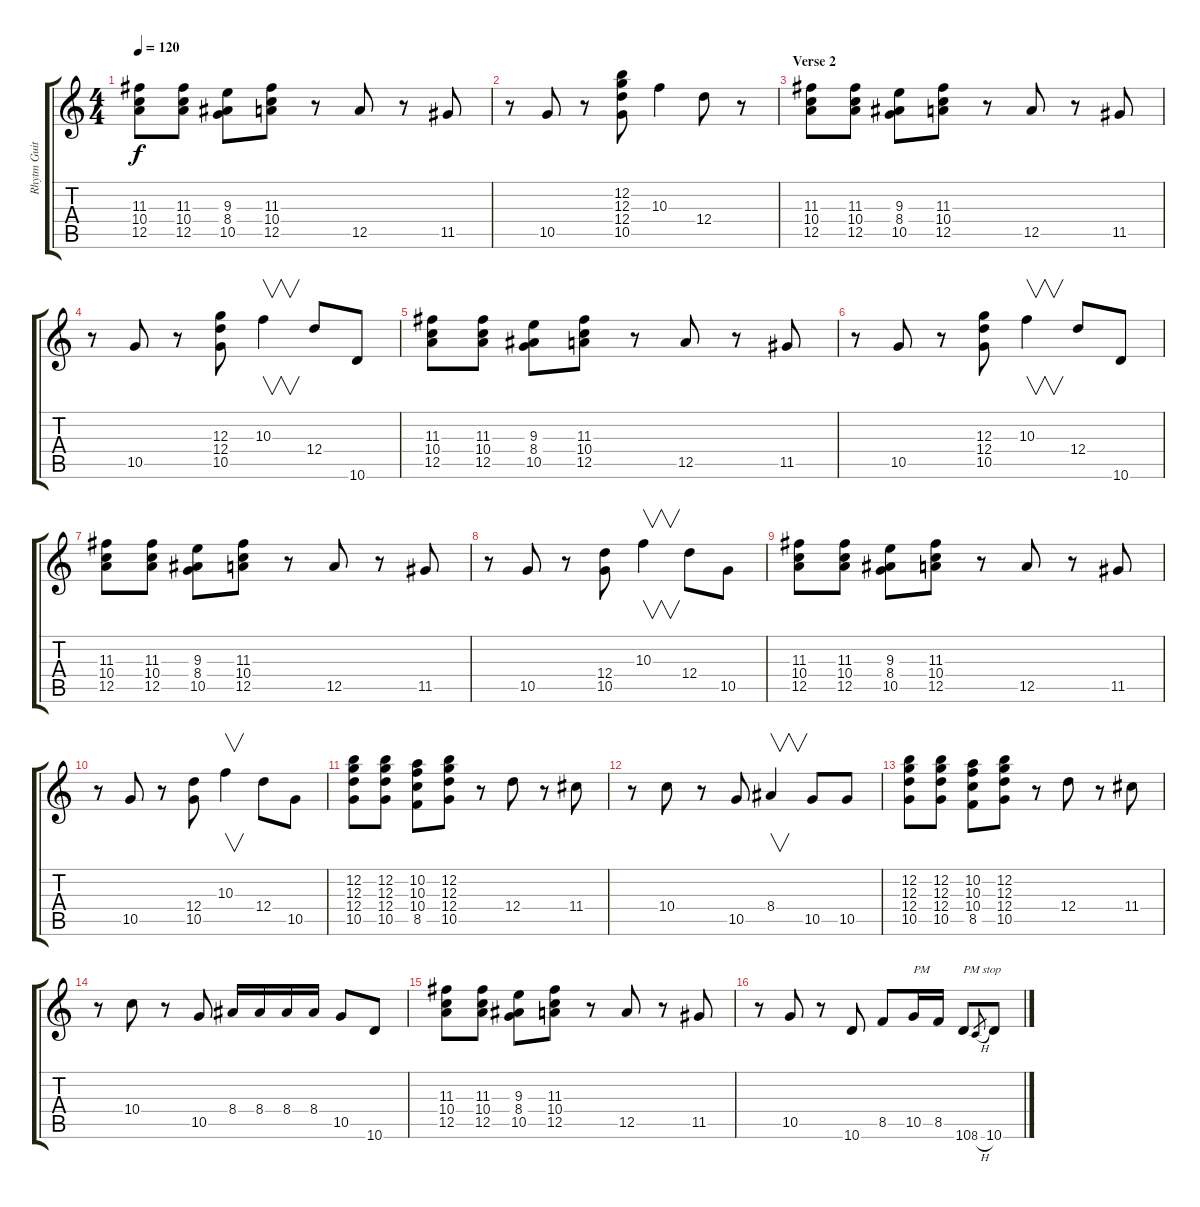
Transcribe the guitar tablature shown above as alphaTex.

\track ("Rhytm Guitar" "Rhytm Guit") {instrument overdrivenguitar}
\staff {score tabs}
\tuning (E4 B3 G3 D3 A2 E2) {hide}
\ts (4 4)
\tempo 120
\clef g2
\ks c
(11.3 10.4 12.5).8{dy f} (11.3 10.4 12.5).8 (9.3 8.4 10.5).8 (11.3 10.4 12.5).8 r.8 12.5.8 r.8 11.5.8 |
r.8 10.5.8 r.8 (12.2 12.3 12.4 10.5).8 10.3.4 12.4.8 r.8 |
\section ("" "Verse 2")
(11.3 10.4 12.5).8 (11.3 10.4 12.5).8 (9.3 8.4 10.5).8 (11.3 10.4 12.5).8 r.8 12.5.8 r.8 11.5.8 |
r.8 10.5.8 r.8 (12.3 12.4 10.5).8 10.3.4{v} 12.4.8 10.6.8 |
(11.3 10.4 12.5).8 (11.3 10.4 12.5).8 (9.3 8.4 10.5).8 (11.3 10.4 12.5).8 r.8 12.5.8 r.8 11.5.8 |
r.8 10.5.8 r.8 (12.3 12.4 10.5).8 10.3.4{v} 12.4.8 10.6.8 |
(11.3 10.4 12.5).8 (11.3 10.4 12.5).8 (9.3 8.4 10.5).8 (11.3 10.4 12.5).8 r.8 12.5.8 r.8 11.5.8 |
r.8 10.5.8 r.8 (12.4 10.5).8 10.3.4{v} 12.4.8 10.5.8 |
(11.3 10.4 12.5).8 (11.3 10.4 12.5).8 (9.3 8.4 10.5).8 (11.3 10.4 12.5).8 r.8 12.5.8 r.8 11.5.8 |
r.8 10.5.8 r.8 (12.4 10.5).8 10.3.4{v} 12.4.8 10.5.8 |
(12.2 12.3 12.4 10.5).8 (12.2 12.3 12.4 10.5).8 (10.2 10.3 10.4 8.5).8 (12.2 12.3 12.4 10.5).8 r.8 12.4.8 r.8 11.4.8 |
r.8 10.4.8 r.8 10.5.8 8.4.4{v} 10.5.8 10.5.8 |
(12.2 12.3 12.4 10.5).8 (12.2 12.3 12.4 10.5).8 (10.2 10.3 10.4 8.5).8 (12.2 12.3 12.4 10.5).8 r.8 12.4.8 r.8 11.4.8 |
r.8 10.4.8 r.8 10.5.8 8.4.16 8.4.16 8.4.16 8.4.16 10.5.8 10.6.8 |
(11.3 10.4 12.5).8 (11.3 10.4 12.5).8 (9.3 8.4 10.5).8 (11.3 10.4 12.5).8 r.8 12.5.8 r.8 11.5.8 |
r.8 10.5.8 r.8 10.6.8 8.5.8 10.5.16{txt "PM" instrument overdrivenguitar} 8.5.16 10.6.8{txt "PM stop" instrument overdrivenguitar} 8.6{h}.8{gr} 10.6.8
